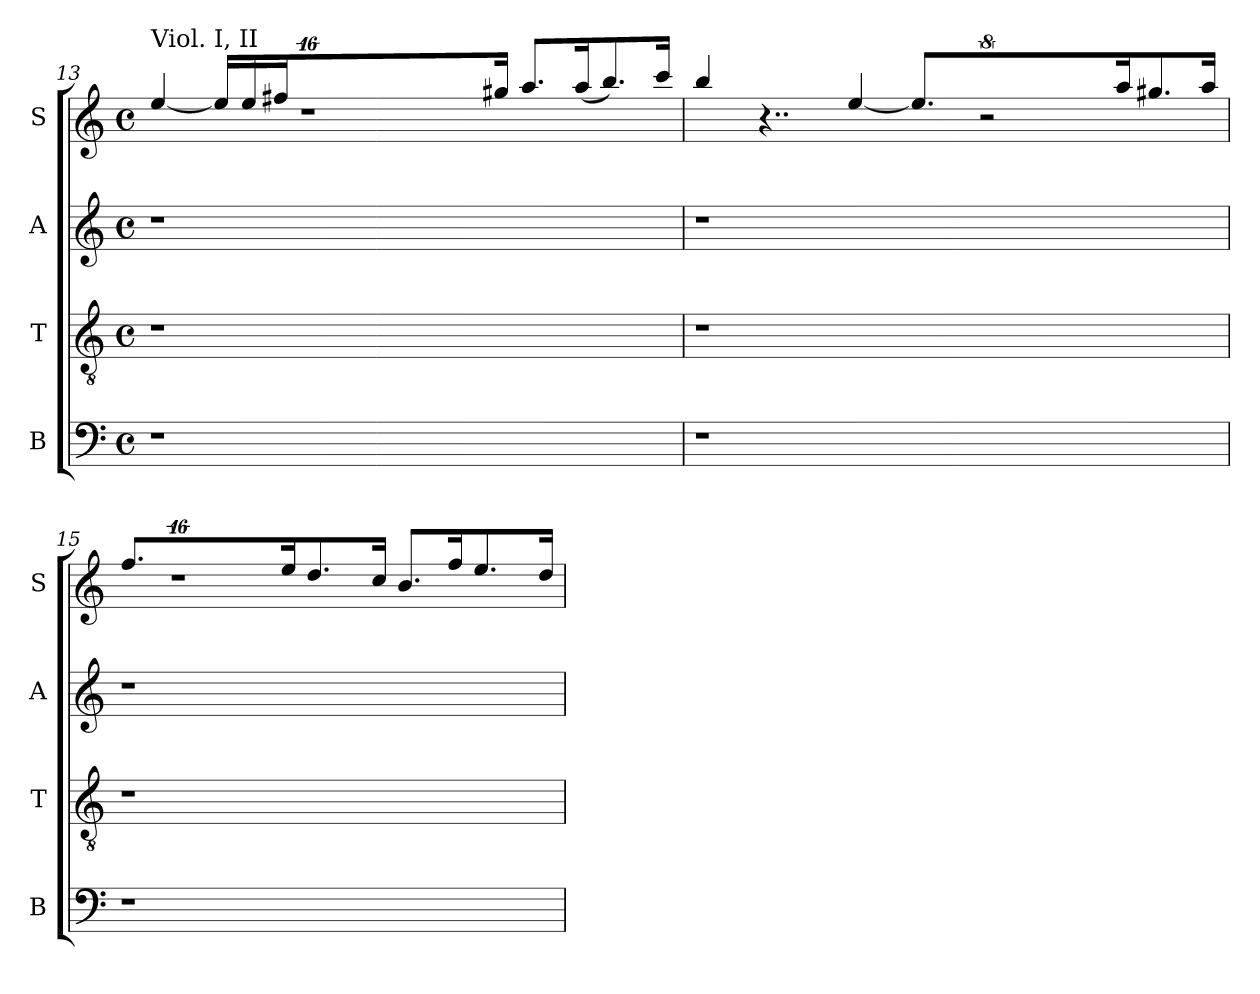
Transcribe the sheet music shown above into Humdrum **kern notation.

**kern	**kern	**kern	**kern	**text
*part4	*part3	*part2	*part1	*part1
*staff4	*staff3	*staff2	*staff1	*staff1
*I"B	*I"T	*I"A	*I"S	*
*I'B	*I'T	*I'A	*I'S	*
*clefF4	*clefGv2	*clefG2	*clefG2	*
*k[]	*k[]	*k[]	*k[]	*
*C:	*C:	*C:	*C:	*
*M4/4	*M4/4	*M4/4	*M4/4	*
*met(c)	*met(c)	*met(c)	*met(c)	*
=13	=13	=13	=13	=13
!	!	!	!LO:TX:a:t=Viol. I, II	!
!	!	!	!	!LO:LY:b
1r	1r	1r	[<4ee/	.
!	!	!	!	!LO:LY:b
.	.	.	16ee/L]	.
!	!	!	!	!LO:LY:b
.	.	.	16ee/	.
!	!	!	!	!LO:LY:b
.	.	.	16ff#X/	.
.	.	.	16%9r	.
1ryy	1ryy	1ryy	4..ryy	.
!	!	!	!	!LO:LY:b
.	.	.	16gg#X/J	.
!	!	!	!	!LO:LY:b
.	.	.	8.aa/L	.
!	!	!	!	!LO:LY:b
.	.	.	(<16aa/	.
!	!	!	!	!LO:LY:b
.	.	.	8.bb/)	.
!	!	!	!	!LO:LY:b
.	.	.	16ccc/J	.
=14	=14	=14	=14	=14
!	!	!	!	!LO:LY:b
1r	1r	1r	4bb/	.
.	.	.	4..r	.
!	!	!	!	!LO:LY:b
.	.	.	[<4ee/	.
!	!	!	!	!LO:LY:b
.	.	.	8.ee/L]	.
1ryy	1ryy	1ryy	.	.
.	.	.	16%5r	.
.	.	.	4ryy	.
!	!	!	!	!LO:LY:b
.	.	.	16aa/	.
!	!	!	!	!LO:LY:b
.	.	.	8.gg#X/	.
!	!	!	!	!LO:LY:b
.	.	.	16aa/J	.
!!LO:LB:g=z
=15	=15	=15	=15	=15
!	!	!	!	!LO:LY:b
1r	1r	1r	8.ff/L	.
.	.	.	16%11r	.
!	!	!	!	!LO:LY:b
.	.	.	16ee/	.
!	!	!	!	!LO:LY:b
.	.	.	8.dd/	.
2ryy	2ryy	2ryy	.	.
!	!	!	!	!LO:LY:b
.	.	.	16cc/J	.
!	!	!	!	!LO:LY:b
.	.	.	8.b/L	.
!	!	!	!	!LO:LY:b
.	.	.	16ff/	.
!	!	!	!	!LO:LY:b
.	.	.	8.ee/	.
8.ryy	8.ryy	8.ryy	.	.
!	!	!	!	!LO:LY:b
.	.	.	16dd/J	.
=	=	=	=	=
*-	*-	*-	*-	*-
